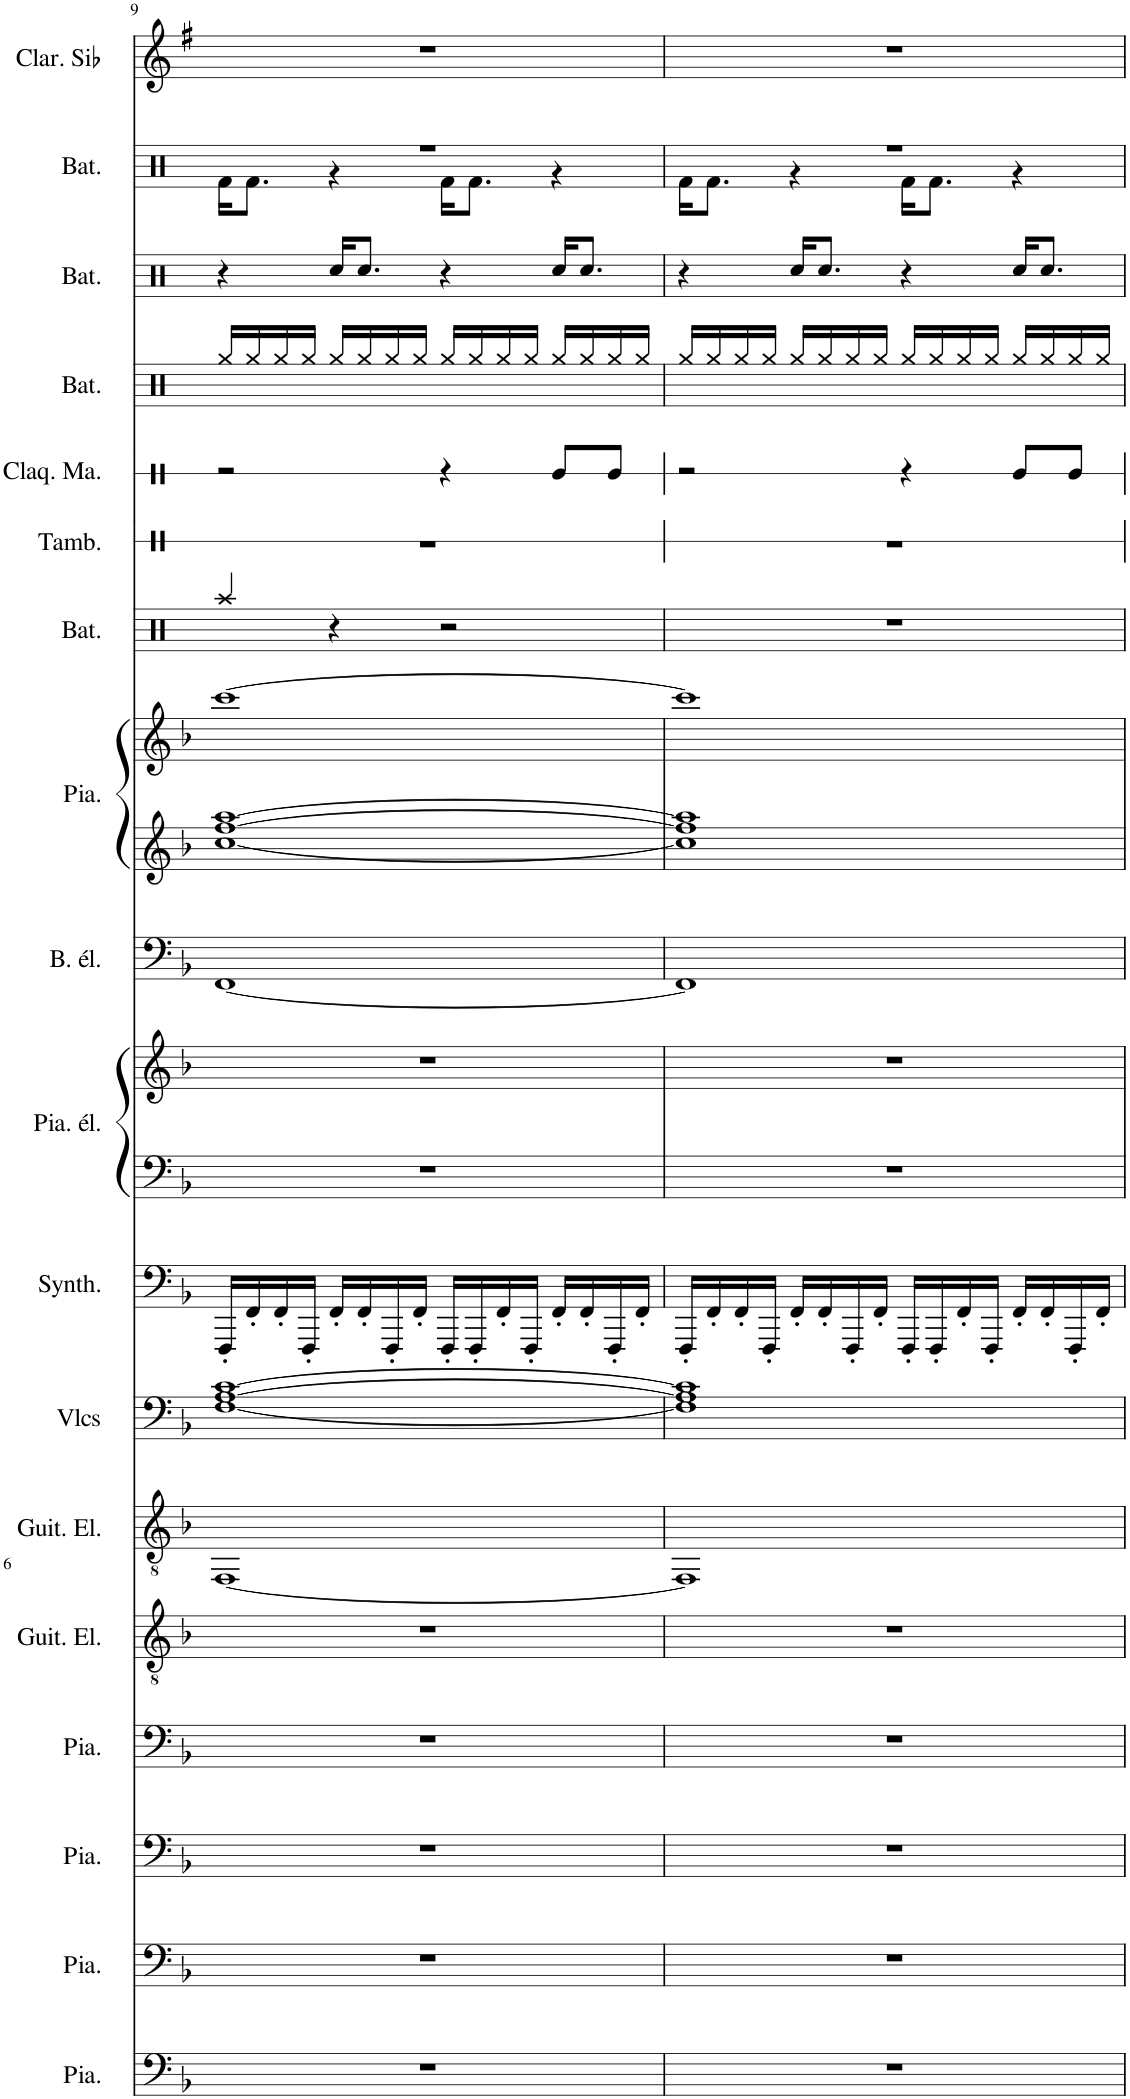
**kern	**kern	**kern	**kern	**kern	**kern	**kern	**kern	**kern	**kern	**kern	**kern	**kern	**kern	**kern	**kern	**kern	**kern	**kern	**kern
*part18	*part17	*part16	*part15	*part14	*part13	*part12	*part11	*part10	*part10	*part9	*part8	*part8	*part7	*part6	*part5	*part4	*part3	*part2	*part1
*staff20	*staff19	*staff18	*staff17	*staff16	*staff15	*staff14	*staff13	*staff12	*staff11	*staff10	*staff9	*staff8	*staff7	*staff6	*staff5	*staff4	*staff3	*staff2	*staff1
*I"Piano	*I"Piano	*I"Piano	*I"Piano	*I"Guitare électrique, Overdriven Guitar	*I"Guitare électrique, Overdriven Guitar	*I"Violoncelles, String Ensemble 1	*I"Synthétiseur d'effets, Lead 8 (bass + lead)	*I"Piano électrique, Electric Piano 2	*	*I"Basse électrique, Electric Bass (finger)	*I"Piano, Acoustic Grand Piano	*	*I"Batterie	*I"Tambourin	*I"Claquement de mains	*I"Batterie	*I"Batterie	*I"Batterie, Drums	*I"Clarinette en Sib
*I'Pia.	*I'Pia.	*I'Pia.	*I'Pia.	*I'Guit. El.	*I'Guit. El.	*I'Vlcs	*I'Synth.	*I'Pia. él.	*	*I'B. él.	*I'Pia.	*	*I'Bat.	*I'Tamb.	*I'Claq. Ma.	*I'Bat.	*I'Bat.	*I'Bat.	*I'Clar. Sib
!!LO:PB:g=z
*clefF4	*clefF4	*clefF4	*clefF4	*clefGv2	*clefGv2	*clefF4	*clefF4	*clefF4	*clefG2	*clefF4	*clefG2	*clefG2	*clefX	*clefX	*clefX	*clefX	*clefX	*clefX	*clefG2
*	*	*	*	*	*	*	*	*	*	*Trd7c12	*	*	*	*	*	*	*	*	*Trd1c2
*k[b-]	*k[b-]	*k[b-]	*k[b-]	*k[b-]	*k[b-]	*k[b-]	*k[b-]	*k[b-]	*k[b-]	*k[b-]	*k[b-]	*k[b-]	*k[]	*k[]	*k[]	*k[]	*k[]	*k[]	*k[f#]
*M4/4	*M4/4	*M4/4	*M4/4	*M4/4	*M4/4	*M4/4	*M4/4	*M4/4	*M4/4	*M4/4	*M4/4	*M4/4	*M4/4	*M4/4	*M4/4	*M4/4	*M4/4	*M4/4	*M4/4
=9	=9	=9	=9	=9	=9	=9	=9	=9	=9	=9	=9	=9	=9	=9	=9	=9	=9	=9	=9
*	*	*	*	*	*	*	*	*	*	*	*	*	*	*	*	*	*	*^	*
1r	1r	1r	1r	1r	[1FF	[1F [1A [1c	16FFF'/LL	1r	1r	[1FF	[1cc [1ff [1aa	[1ccc	4Raa/	1r	2r	16Rgg/LL	4r	1r	16Rf\KL	1r
.	.	.	.	.	.	.	16FF'/	.	.	.	.	.	.	.	.	16Rgg/	.	.	8.Rf\J	.
.	.	.	.	.	.	.	16FF'/	.	.	.	.	.	.	.	.	16Rgg/	.	.	.	.
.	.	.	.	.	.	.	16FFF'/JJ	.	.	.	.	.	.	.	.	16Rgg/JJ	.	.	.	.
.	.	.	.	.	.	.	16FF'/LL	.	.	.	.	.	4r	.	.	16Rgg/LL	16Rcc/KL	.	4r	.
.	.	.	.	.	.	.	16FF'/	.	.	.	.	.	.	.	.	16Rgg/	8.Rcc/J	.	.	.
.	.	.	.	.	.	.	16FFF'/	.	.	.	.	.	.	.	.	16Rgg/	.	.	.	.
.	.	.	.	.	.	.	16FF'/JJ	.	.	.	.	.	.	.	.	16Rgg/JJ	.	.	.	.
.	.	.	.	.	.	.	16FFF'/LL	.	.	.	.	.	2r	.	4r	16Rgg/LL	4r	.	16Rf\KL	.
.	.	.	.	.	.	.	16FFF'/	.	.	.	.	.	.	.	.	16Rgg/	.	.	8.Rf\J	.
.	.	.	.	.	.	.	16FF'/	.	.	.	.	.	.	.	.	16Rgg/	.	.	.	.
.	.	.	.	.	.	.	16FFF'/JJ	.	.	.	.	.	.	.	.	16Rgg/JJ	.	.	.	.
.	.	.	.	.	.	.	16FF'/LL	.	.	.	.	.	.	.	8Re/L	16Rgg/LL	16Rcc/KL	.	4r	.
.	.	.	.	.	.	.	16FF'/	.	.	.	.	.	.	.	.	16Rgg/	8.Rcc/J	.	.	.
.	.	.	.	.	.	.	16FFF'/	.	.	.	.	.	.	.	8Re/J	16Rgg/	.	.	.	.
.	.	.	.	.	.	.	16FF'/JJ	.	.	.	.	.	.	.	.	16Rgg/JJ	.	.	.	.
=10	=10	=10	=10	=10	=10	=10	=10	=10	=10	=10	=10	=10	=10	=10	=10	=10	=10	=10	=10	=10
1r	1r	1r	1r	1r	1FF]	1F] 1A] 1c]	16FFF'/LL	1r	1r	1FF]	1cc] 1ff] 1aa]	1ccc]	1r	1r	2r	16Rgg/LL	4r	1r	16Rf\KL	1r
.	.	.	.	.	.	.	16FF'/	.	.	.	.	.	.	.	.	16Rgg/	.	.	8.Rf\J	.
.	.	.	.	.	.	.	16FF'/	.	.	.	.	.	.	.	.	16Rgg/	.	.	.	.
.	.	.	.	.	.	.	16FFF'/JJ	.	.	.	.	.	.	.	.	16Rgg/JJ	.	.	.	.
.	.	.	.	.	.	.	16FF'/LL	.	.	.	.	.	.	.	.	16Rgg/LL	16Rcc/KL	.	4r	.
.	.	.	.	.	.	.	16FF'/	.	.	.	.	.	.	.	.	16Rgg/	8.Rcc/J	.	.	.
.	.	.	.	.	.	.	16FFF'/	.	.	.	.	.	.	.	.	16Rgg/	.	.	.	.
.	.	.	.	.	.	.	16FF'/JJ	.	.	.	.	.	.	.	.	16Rgg/JJ	.	.	.	.
.	.	.	.	.	.	.	16FFF'/LL	.	.	.	.	.	.	.	4r	16Rgg/LL	4r	.	16Rf\KL	.
.	.	.	.	.	.	.	16FFF'/	.	.	.	.	.	.	.	.	16Rgg/	.	.	8.Rf\J	.
.	.	.	.	.	.	.	16FF'/	.	.	.	.	.	.	.	.	16Rgg/	.	.	.	.
.	.	.	.	.	.	.	16FFF'/JJ	.	.	.	.	.	.	.	.	16Rgg/JJ	.	.	.	.
.	.	.	.	.	.	.	16FF'/LL	.	.	.	.	.	.	.	8Re/L	16Rgg/LL	16Rcc/KL	.	4r	.
.	.	.	.	.	.	.	16FF'/	.	.	.	.	.	.	.	.	16Rgg/	8.Rcc/J	.	.	.
.	.	.	.	.	.	.	16FFF'/	.	.	.	.	.	.	.	8Re/J	16Rgg/	.	.	.	.
.	.	.	.	.	.	.	16FF'/JJ	.	.	.	.	.	.	.	.	16Rgg/JJ	.	.	.	.
*	*	*	*	*	*	*	*	*	*	*	*	*	*	*	*	*	*	*v	*v	*
=	=	=	=	=	=	=	=	=	=	=	=	=	=	=	=	=	=	=	=
*-	*-	*-	*-	*-	*-	*-	*-	*-	*-	*-	*-	*-	*-	*-	*-	*-	*-	*-	*-
